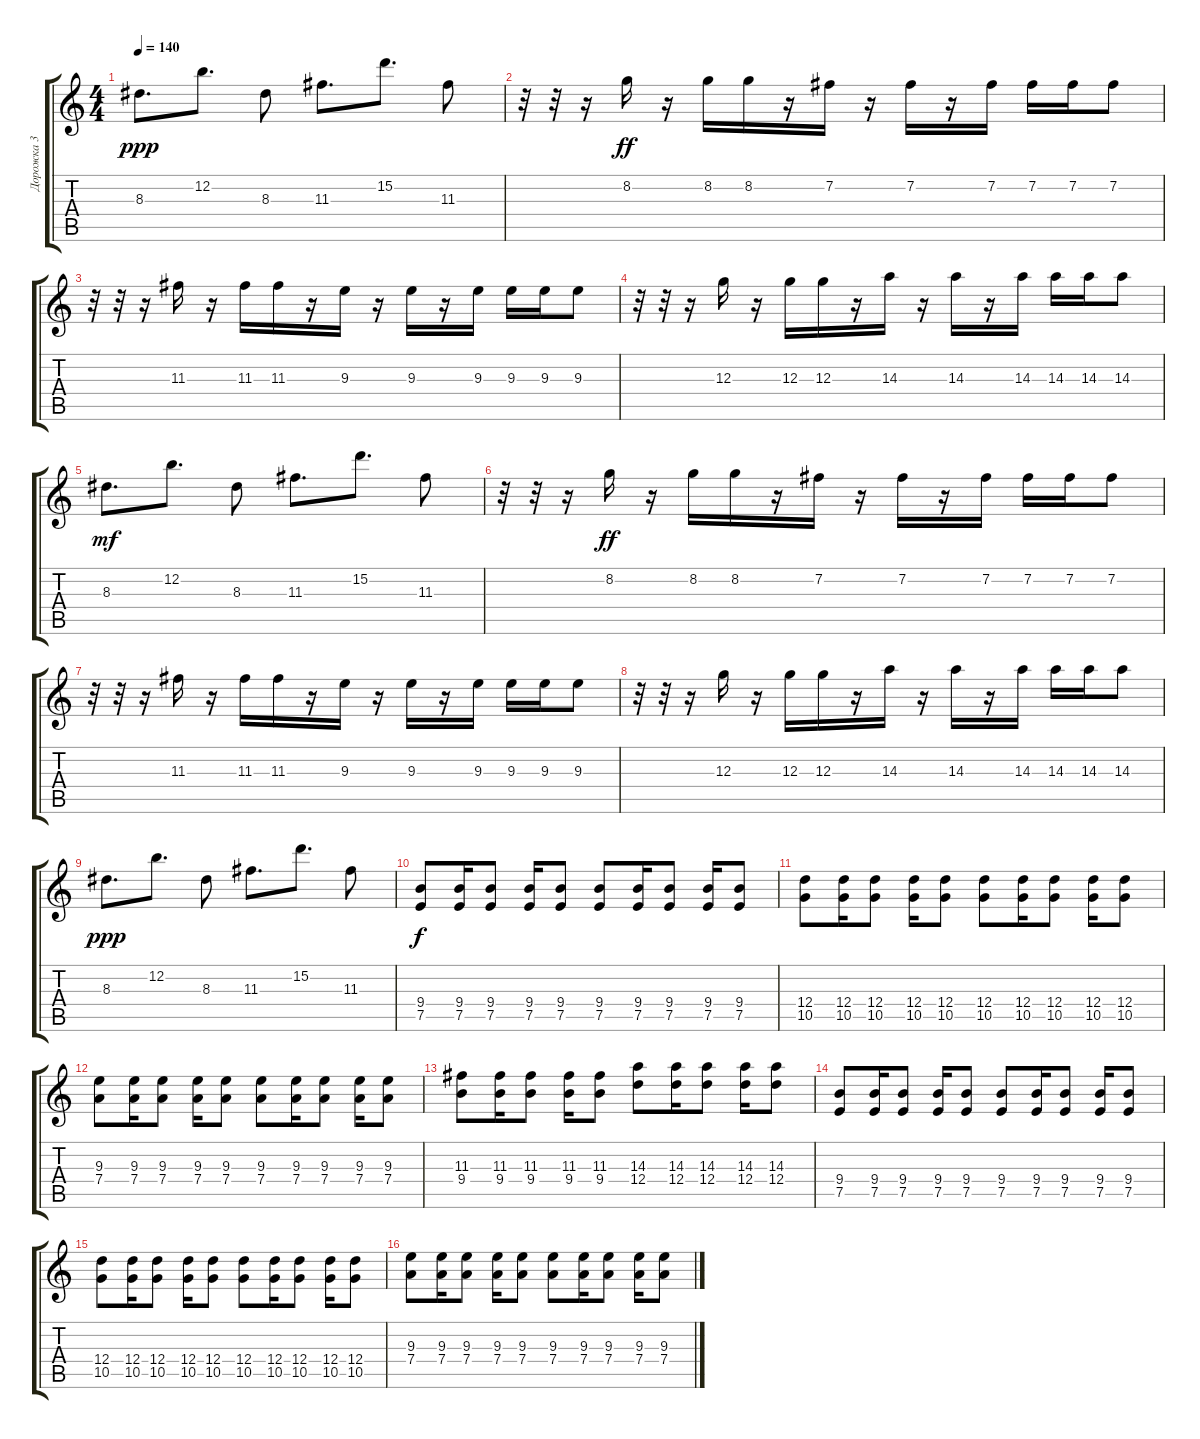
\track ("Дорожка 3" "Дорожка 3") {instrument distortionguitar}
\staff {score tabs}
\tuning (E4 B3 G3 D3 A2 E2) {hide}
\ts (4 4)
\tempo 140
\clef g2
\ks c
8.3.8{d dy ppp} 12.2.8{d} 8.3.8 11.3.8{d} 15.2.8{d} 11.3.8 |
r.32 r.32 r.16 8.2.16{dy ff} r.16 8.2.16 8.2.16 r.16 7.2.16 r.16 7.2.16 r.16 7.2.16 7.2.16 7.2.16 7.2.8 |
r.32 r.32 r.16 11.3.16 r.16 11.3.16 11.3.16 r.16 9.3.16 r.16 9.3.16 r.16 9.3.16 9.3.16 9.3.16 9.3.8 |
r.32 r.32 r.16 12.3.16 r.16 12.3.16 12.3.16 r.16 14.3.16 r.16 14.3.16 r.16 14.3.16 14.3.16 14.3.16 14.3.8 |
8.3.8{d dy mf} 12.2.8{d} 8.3.8 11.3.8{d} 15.2.8{d} 11.3.8 |
r.32 r.32 r.16 8.2.16{dy ff} r.16 8.2.16 8.2.16 r.16 7.2.16 r.16 7.2.16 r.16 7.2.16 7.2.16 7.2.16 7.2.8 |
r.32 r.32 r.16 11.3.16 r.16 11.3.16 11.3.16 r.16 9.3.16 r.16 9.3.16 r.16 9.3.16 9.3.16 9.3.16 9.3.8 |
r.32 r.32 r.16 12.3.16 r.16 12.3.16 12.3.16 r.16 14.3.16 r.16 14.3.16 r.16 14.3.16 14.3.16 14.3.16 14.3.8 |
8.3.8{d dy ppp} 12.2.8{d} 8.3.8 11.3.8{d} 15.2.8{d} 11.3.8 |
(9.4 7.5).8{dy f} (9.4 7.5).16 (9.4 7.5).8 (9.4 7.5).16 (9.4 7.5).8 (9.4 7.5).8 (9.4 7.5).16 (9.4 7.5).8 (9.4 7.5).16 (9.4 7.5).8 |
(12.4 10.5).8 (12.4 10.5).16 (12.4 10.5).8 (12.4 10.5).16 (12.4 10.5).8 (12.4 10.5).8 (12.4 10.5).16 (12.4 10.5).8 (12.4 10.5).16 (12.4 10.5).8 |
(9.3 7.4).8 (9.3 7.4).16 (9.3 7.4).8 (9.3 7.4).16 (9.3 7.4).8 (9.3 7.4).8 (9.3 7.4).16 (9.3 7.4).8 (9.3 7.4).16 (9.3 7.4).8 |
(11.3 9.4).8 (11.3 9.4).16 (11.3 9.4).8 (11.3 9.4).16 (11.3 9.4).8 (14.3 12.4).8 (14.3 12.4).16 (14.3 12.4).8 (14.3 12.4).16 (14.3 12.4).8 |
(9.4 7.5).8 (9.4 7.5).16 (9.4 7.5).8 (9.4 7.5).16 (9.4 7.5).8 (9.4 7.5).8 (9.4 7.5).16 (9.4 7.5).8 (9.4 7.5).16 (9.4 7.5).8 |
(12.4 10.5).8 (12.4 10.5).16 (12.4 10.5).8 (12.4 10.5).16 (12.4 10.5).8 (12.4 10.5).8 (12.4 10.5).16 (12.4 10.5).8 (12.4 10.5).16 (12.4 10.5).8 |
(9.3 7.4).8 (9.3 7.4).16 (9.3 7.4).8 (9.3 7.4).16 (9.3 7.4).8 (9.3 7.4).8 (9.3 7.4).16 (9.3 7.4).8 (9.3 7.4).16 (9.3 7.4).8
